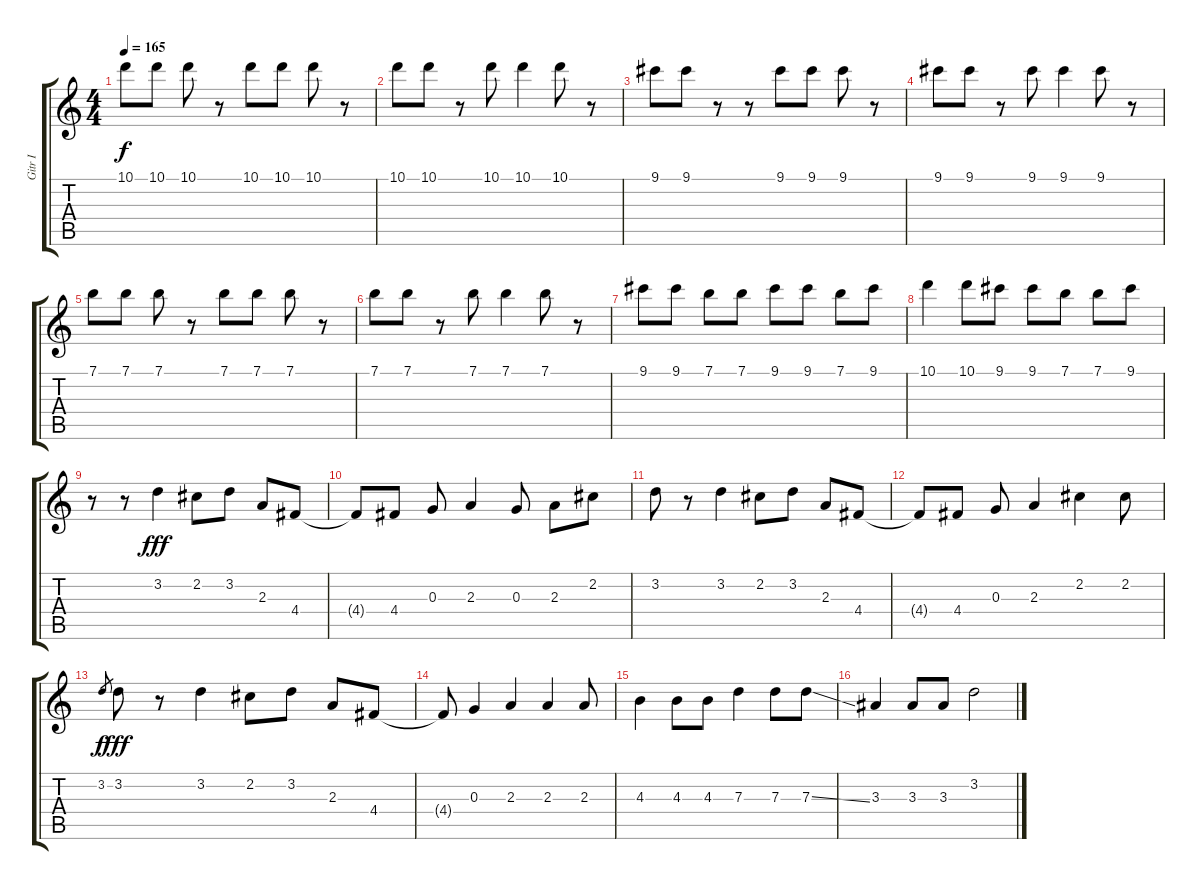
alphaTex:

\track ("Gitr I" "Gitr I") {instrument distortionguitar}
\staff {score tabs}
\tuning (E4 B3 G3 D3 A2 E2) {hide}
\ts (4 4)
\tempo 165
\clef g2
\ks c
10.1.8{dy f} 10.1.8 10.1.8 r.8 10.1.8 10.1.8 10.1.8 r.8 |
10.1.8 10.1.8 r.8 10.1.8 10.1.4 10.1.8 r.8 |
9.1.8 9.1.8 r.8 r.8 9.1.8 9.1.8 9.1.8 r.8 |
9.1.8 9.1.8 r.8 9.1.8 9.1.4 9.1.8 r.8 |
7.1.8 7.1.8 7.1.8 r.8 7.1.8 7.1.8 7.1.8 r.8 |
7.1.8 7.1.8 r.8 7.1.8 7.1.4 7.1.8 r.8 |
9.1.8 9.1.8 7.1.8 7.1.8 9.1.8 9.1.8 7.1.8 9.1.8 |
10.1.4 10.1.8 9.1.8 9.1.8 7.1.8 7.1.8 9.1.8 |
r.8 r.8 3.2.4{dy fff} 2.2.8 3.2.8 2.3.8 4.4.8 |
4.4{t}.8 4.4.8 0.3.8 2.3.4 0.3.8 2.3.8 2.2.8 |
3.2.8 r.8 3.2.4 2.2.8 3.2.8 2.3.8 4.4.8 |
4.4{t}.8 4.4.8 0.3.8 2.3.4 2.2.4 2.2.8 |
3.2.8{gr dy f} 3.2.8{dy fff} r.8 3.2.4 2.2.8 3.2.8 2.3.8 4.4.8 |
4.4{t}.8 0.3.4 2.3.4 2.3.4 2.3.8 |
4.3.4 4.3.8 4.3.8 7.3.4 7.3.8 7.3{ss}.8 |
3.3.4 3.3.8 3.3.8 3.2.2
